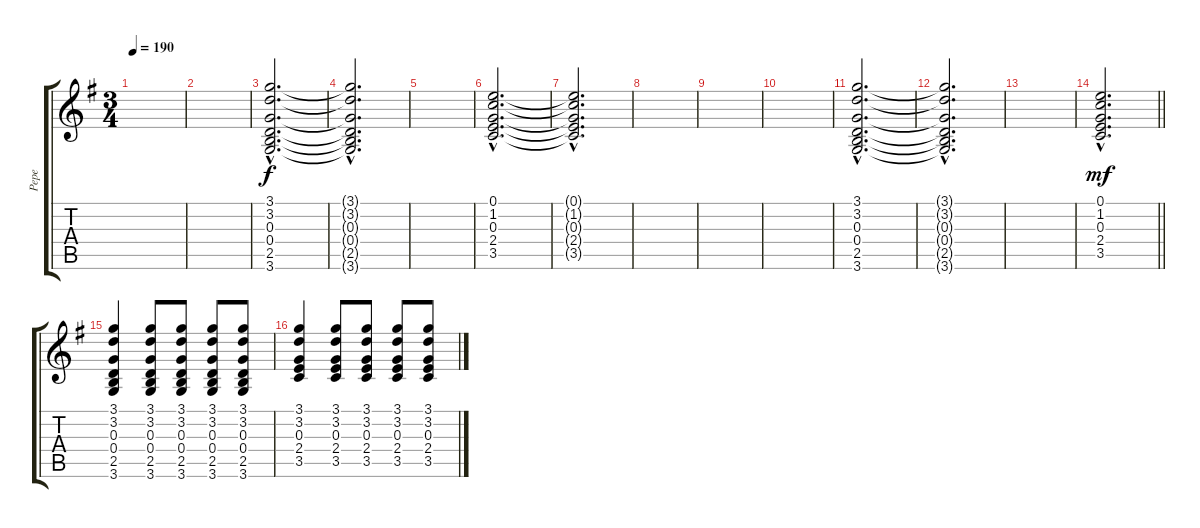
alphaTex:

\track ("Pepe" "Pepe") {instrument acousticguitarsteel}
\staff {score tabs}
\tuning (E4 B3 G3 D3 A2 E2) {hide}
\ts (3 4)
\tempo 190
\clef g2
\ks g
|
|
(3.1{hac} 3.2{hac} 0.3{hac} 0.4{hac} 2.5{hac} 3.6{hac}).2{d} |
(3.1{hac t} 3.2{hac t} 0.3{hac t} 0.4{hac t} 2.5{hac t} 3.6{hac t}).2{d} |
|
(0.1{hac} 1.2{hac} 0.3{hac} 2.4{hac} 3.5{hac}).2{d} |
(0.1{hac t} 1.2{hac t} 0.3{hac t} 2.4{hac t} 3.5{hac t}).2{d} |
|
|
|
(3.1{hac} 3.2{hac} 0.3{hac} 0.4{hac} 2.5{hac} 3.6{hac}).2{d} |
(3.1{hac t} 3.2{hac t} 0.3{hac t} 0.4{hac t} 2.5{hac t} 3.6{hac t}).2{d} |
|
\barLineRight lightlight
(0.1{hac} 1.2{hac} 0.3{hac} 2.4{hac} 3.5{hac}).2{d dy mf} |
(3.1 3.2 0.3 0.4 2.5 3.6).4{volume 13 instrument acousticguitarnylon} (3.1 3.2 0.3 0.4 2.5 3.6).8 (3.1 3.2 0.3 0.4 2.5 3.6).8 (3.1 3.2 0.3 0.4 2.5 3.6).8 (3.1 3.2 0.3 0.4 2.5 3.6).8 |
(3.1 3.2 0.3 2.4 3.5).4 (3.1 3.2 0.3 2.4 3.5).8 (3.1 3.2 0.3 2.4 3.5).8 (3.1 3.2 0.3 2.4 3.5).8 (3.1 3.2 0.3 2.4 3.5).8
